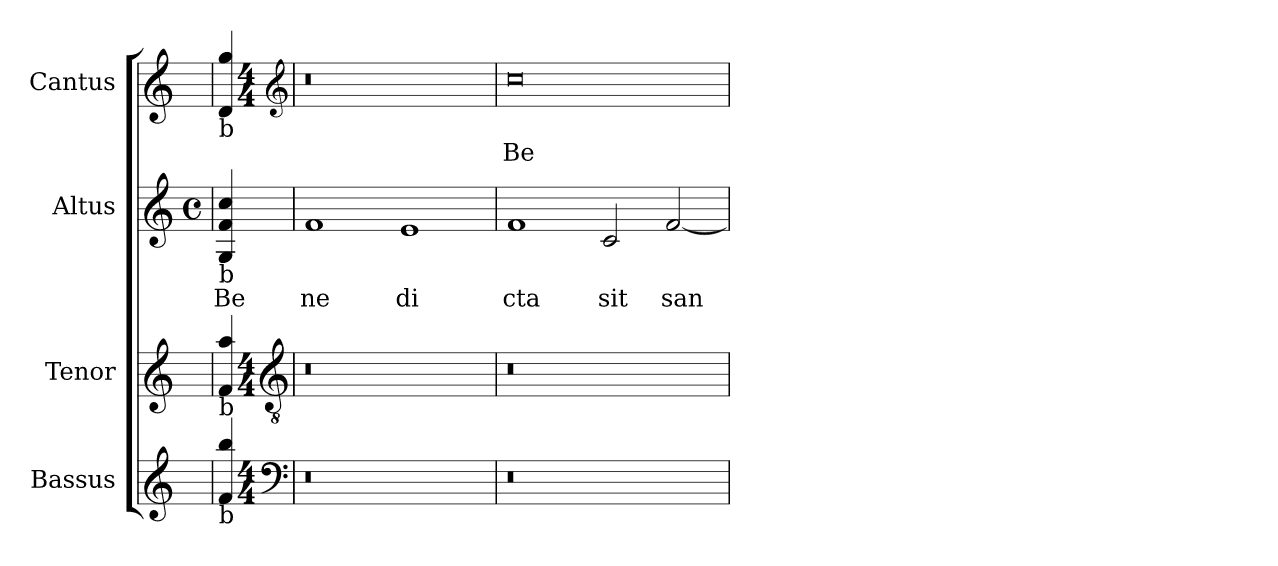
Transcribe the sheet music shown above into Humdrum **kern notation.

**kern	**kern	**kern	**text	**kern	**text
*part4	*part3	*part2	*part2	*part1	*part1
*staff4	*staff3	*staff2	*staff2	*staff1	*staff1
*I"Bassus	*I"Tenor	*I"Altus	*	*I"Cantus	*
!!LO:PB:g=z
*stria5	*stria5	*stria5	*	*stria5	*
*	*	*clefG2	*	*	*
*	*	*M4/4	*	*	*
*	*	*met(c)	*	*	*
=1	=1	=1	=1!	=1!	=1!
!	!	!	!	!LO:TX:b:t=b	!
!	!	!LO:TX:b:t=b	!	!	!
!	!LO:TX:b:t=b	!	!	!	!
!LO:TX:b:t=b	!	!	!	!	!
!	!	!	!LO:LY:b:cj	!	!
4bb/ 4f/	4aa/ 4f/	4cc/ 4G/ 4f	Be	4gg/ 4d/	.
*clefF4	*clefGv2	*	*	*clefG2	*
*M4/4	*M4/4	*	*	*M4/4	*
*met(c)	*met(c)	*	*	*met(c)	*
=2	=2	=2	=2	=2	=2
!	!	!	!LO:LY:b:cj	!	!
0r	0r	1f	ne	0r	.
!	!	!	!LO:LY:b:cj	!	!
.	.	1e	di	.	.
=3	=3	=3	=3	=3	=3
!	!	!	!LO:LY:b:cj	!	!LO:LY:b:cj
0r	0r	1f	cta	0cc	Be-
!	!	!	!LO:LY:b:cj	!	!
.	.	2c/	sit	.	.
!	!	!	!LO:LY:b	!	!
.	.	[<2f/	san	.	.
=	=	=	=	=	=
*-	*-	*-	*-	*-	*-
